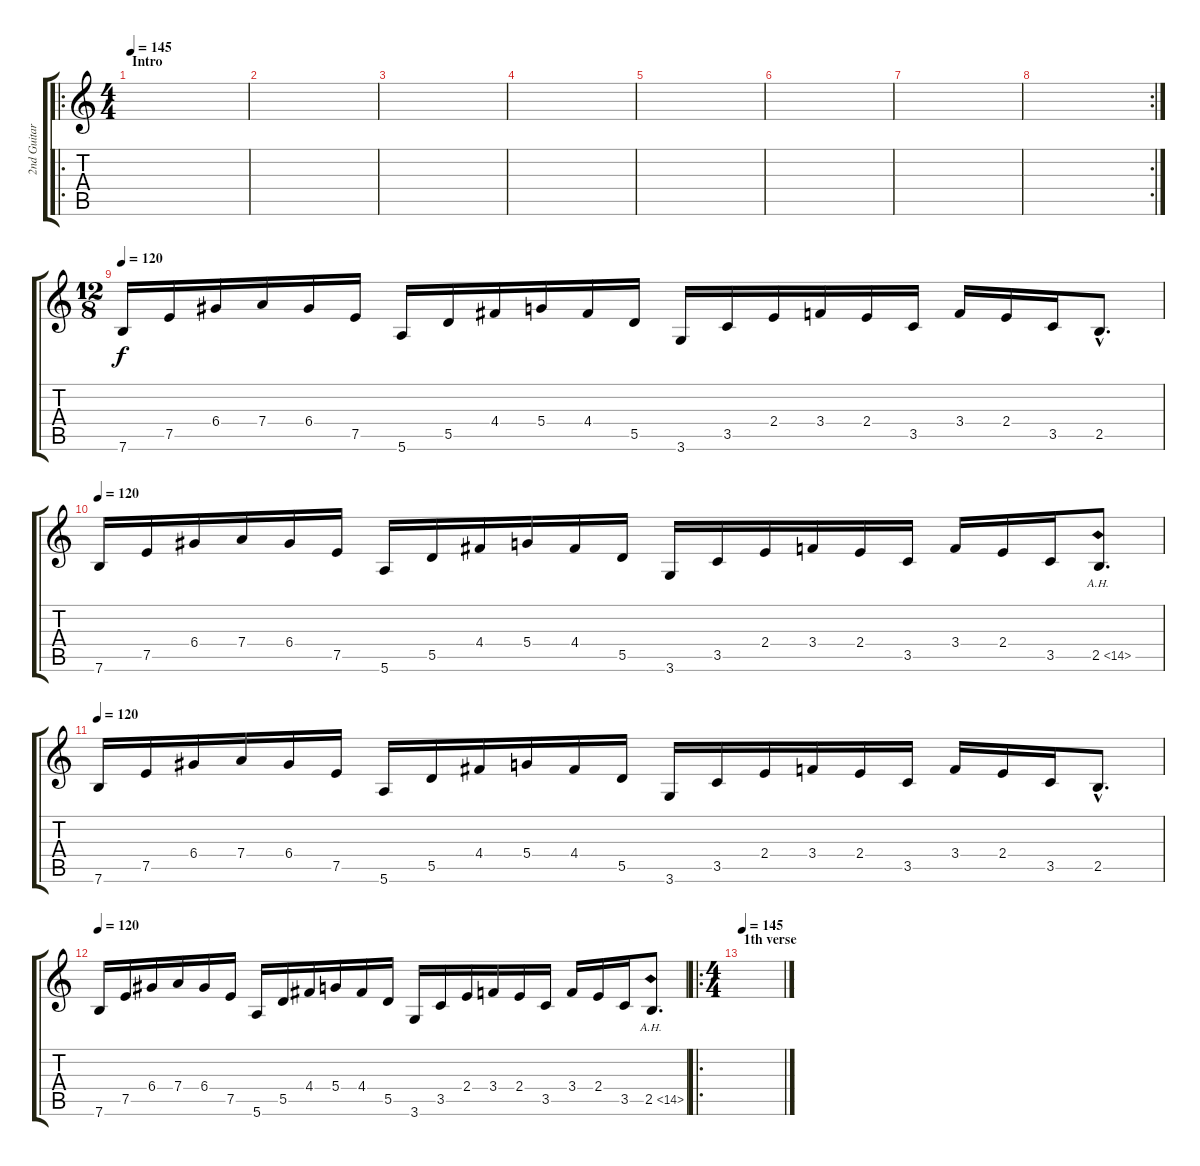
\track ("2nd Guitar" "2nd Guitar") {instrument distortionguitar}
\staff {score tabs}
\tuning (E4 B3 G3 D3 A2 E2) {hide}
\ro
\ts (4 4)
\section ("" "Intro")
\tempo 145
\clef g2
\ks c
|
|
|
|
|
|
|
\rc 2
|
\ts (12 8)
\tempo 120
7.6.16 7.5.16 6.4.16 7.4.16 6.4.16 7.5.16 5.6.16 5.5.16 4.4.16 5.4.16 4.4.16 5.5.16 3.6.16 3.5.16 2.4.16 3.4.16 2.4.16 3.5.16 3.4.16 2.4.16 3.5.16 2.5{hac}.8{d} |
\tempo 120
7.6.16 7.5.16 6.4.16 7.4.16 6.4.16 7.5.16 5.6.16 5.5.16 4.4.16 5.4.16 4.4.16 5.5.16 3.6.16 3.5.16 2.4.16 3.4.16 2.4.16 3.5.16 3.4.16 2.4.16 3.5.16 2.5{ah 12}.8{d} |
\tempo 120
7.6.16 7.5.16 6.4.16 7.4.16 6.4.16 7.5.16 5.6.16 5.5.16 4.4.16 5.4.16 4.4.16 5.5.16 3.6.16 3.5.16 2.4.16 3.4.16 2.4.16 3.5.16 3.4.16 2.4.16 3.5.16 2.5{hac}.8{d} |
\tempo 120
7.6.16 7.5.16 6.4.16 7.4.16 6.4.16 7.5.16 5.6.16 5.5.16 4.4.16 5.4.16 4.4.16 5.5.16 3.6.16 3.5.16 2.4.16 3.4.16 2.4.16 3.5.16 3.4.16 2.4.16 3.5.16 2.5{ah 12}.8{d} |
\ro
\ts (4 4)
\section ("" "1th verse")
\tempo 145
